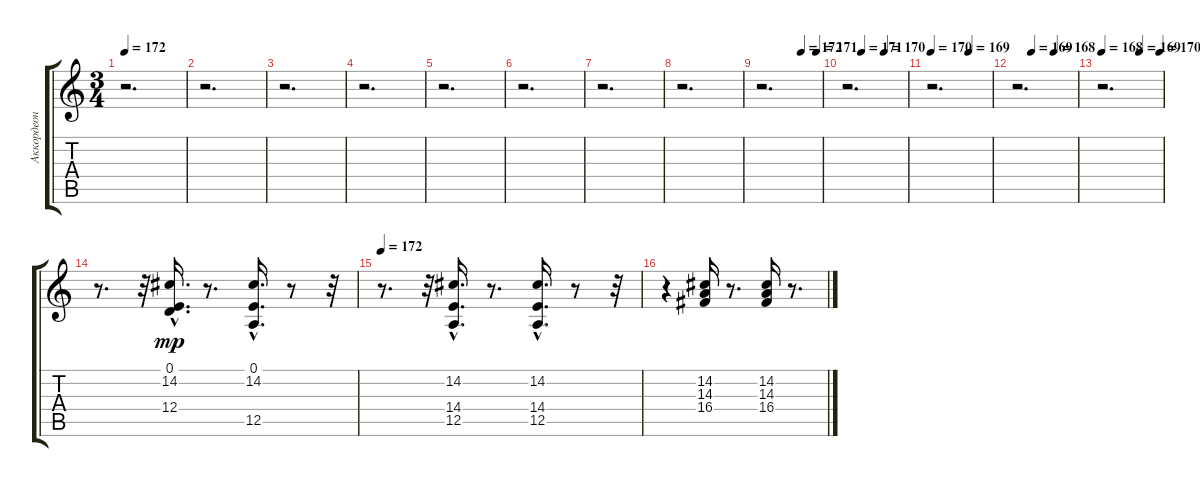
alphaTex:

\track ("Аккордеон" "Аккордеон") {instrument accordion}
\staff {score tabs}
\tuning (E4 B3 G3 D3 A2 E2) {hide}
\ts (3 4)
\tempo 172
\clef g2
\ks c
r.2{d dy pp} |
r.2{d} |
r.2{d} |
r.2{d} |
r.2{d} |
r.2{d} |
r.2{d} |
r.2{d} |
\tempo (172 0.6666666666666666)
\tempo (171 0.9166666666666666)
r.2{d} |
\tempo (171 0.25)
\tempo (170 0.625)
r.2{d} |
\tempo 170
\tempo (169 0.625)
r.2{d} |
\tempo (169 0.25)
\tempo (168 0.625)
r.2{d} |
\tempo 168
\tempo (169 0.625)
\tempo (170 0.9583333333333334)
r.2{d} |
r.8{d} r.32 (0.1 14.2{hac} 12.4).16{d dy mp} r.8{d} (0.1{hac} 14.2 12.5).16{d} r.8 r.32 |
\tempo 172
r.8{d} r.32 (14.2{hac} 14.4{hac} 12.5).16{d} r.8{d} (14.2{hac} 14.4 12.5).16{d} r.8 r.32 |
r.4 (14.2 14.3 16.4).16 r.8{d} (14.2 14.3 16.4).16 r.8{d}
